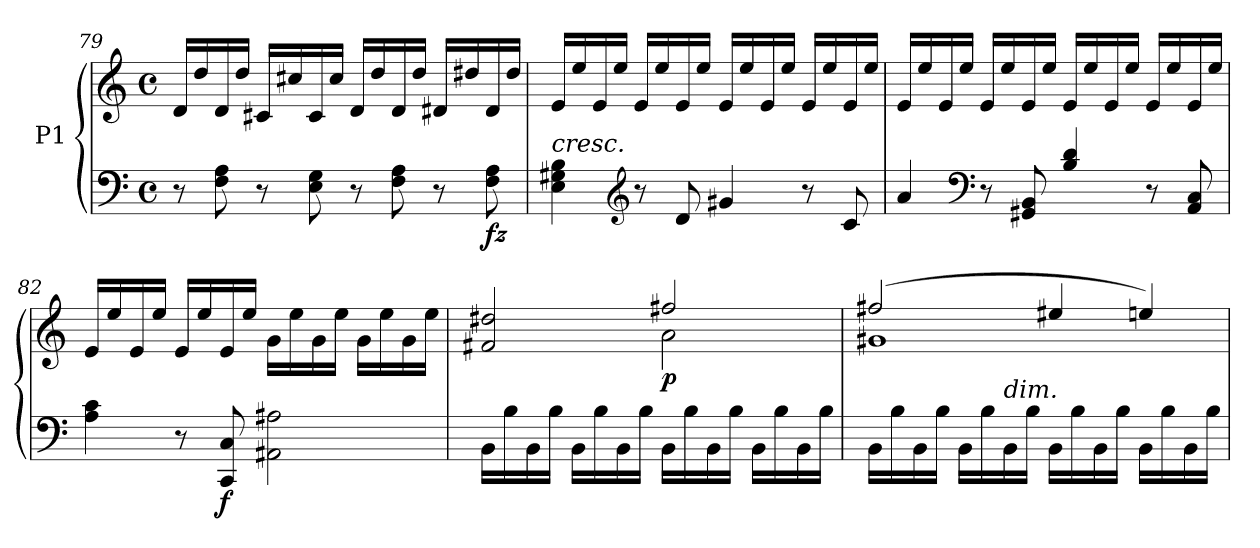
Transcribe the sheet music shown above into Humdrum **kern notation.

**kern	**kern	**dynam
*part1	*part1	*part1
*staff2	*staff1	*staff1/2
*I"P1	*	*
*clefF4	*clefG2	*
*k[]	*k[]	*
*M4/4	*M4/4	*
*met(c)	*met(c)	*
=79	=79	=79
8r	16d/LL	.
.	16dd/	.
8F\ 8A\	16d/	.
.	16dd/JJ	.
8r	16c#X/LL	.
.	16cc#X/	.
8E\ 8G\	16c#/	.
.	16cc#/JJ	.
8r	16d/LL	.
.	16dd/	.
8F\ 8A\	16d/	.
.	16dd/JJ	.
8r	16d#X/LL	.
.	16dd#X/	.
!	!	!LO:DY:b=2
8F\ 8A\	16d#/	fz
.	16dd#/JJ	.
=80	=80	=80
!LO:TX:a:i:t=cresc.	!	!
4E\ 4G#X\ 4B\	16e/LL	.
.	16ee/	.
.	16e/	.
.	16ee/JJ	.
*clefG2	*	*
8r	16e/LL	.
.	16ee/	.
8d/	16e/	.
.	16ee/JJ	.
4g#X/	16e/LL	.
.	16ee/	.
.	16e/	.
.	16ee/JJ	.
8r	16e/LL	.
.	16ee/	.
8c/	16e/	.
.	16ee/JJ	.
=81	=81	=81
4a/	16e/LL	.
.	16ee/	.
.	16e/	.
.	16ee/JJ	.
*clefF4	*	*
8r	16e/LL	.
.	16ee/	.
8GG#X/ 8BB/	16e/	.
.	16ee/JJ	.
4B/ 4d/	16e/LL	.
.	16ee/	.
.	16e/	.
.	16ee/JJ	.
8r	16e/LL	.
.	16ee/	.
8AA/ 8C/	16e/	.
.	16ee/JJ	.
=82	=82	=82
4A\ 4c\	16e/LL	.
.	16ee/	.
.	16e/	.
.	16ee/JJ	.
8r	16e/LL	.
.	16ee/	.
!	!	!LO:DY:b=2
8CC/ 8C/	16e/	f
.	16ee/JJ	.
2AA#X\ 2A#X\	16g\LL	.
.	16ee\	.
.	16g\	.
.	16ee\JJ	.
.	16g\LL	.
.	16ee\	.
.	16g\	.
.	16ee\JJ	.
=83	=83	=83
*	*^	*
16BB\LL	2f#X/ 2dd#X/	2ryy	.
16B\	.	.	.
16BB\	.	.	.
16B\JJ	.	.	.
16BB\LL	.	.	.
16B\	.	.	.
16BB\	.	.	.
16B\JJ	.	.	.
!	!	!	!LO:DY:b
16BB\LL	2ff#X/	2a\	p
16B\	.	.	.
16BB\	.	.	.
16B\JJ	.	.	.
16BB\LL	.	.	.
16B\	.	.	.
16BB\	.	.	.
16B\JJ	.	.	.
=84	=84	=84	=84
16BB\LL	(2ff#X/	1g#X	.
16B\	.	.	.
16BB\	.	.	.
16B\JJ	.	.	.
16BB\LL	.	.	.
16B\	.	.	.
!LO:TX:a:i:t=dim.	!	!	!
16BB\	.	.	.
16B\JJ	.	.	.
16BB\LL	4ee#X/	.	.
16B\	.	.	.
16BB\	.	.	.
16B\JJ	.	.	.
16BB\LL	4een/)	.	.
16B\	.	.	.
16BB\	.	.	.
16B\JJ	.	.	.
*	*v	*v	*
=	=	=
*-	*-	*-
